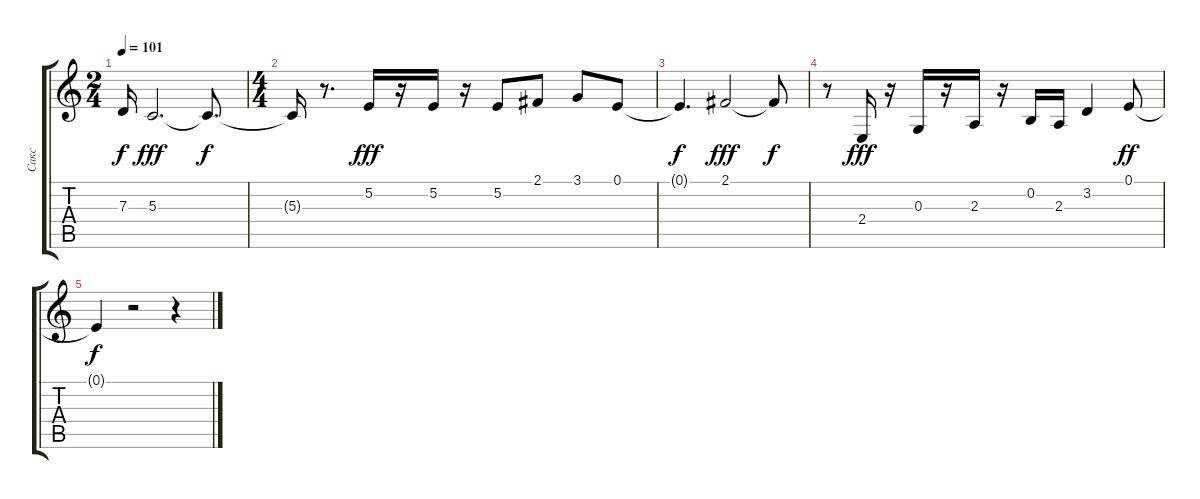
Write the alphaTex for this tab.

\track ("Сакс" "Сакс") {instrument altosax}
\staff {score tabs}
\tuning (E4 B3 G3 D3 A2 E2) {hide}
\ts (2 4)
\tempo 101
\clef g2
\ks c
7.3{t}.16{dy f} 5.3.2{d dy fff} 5.3{t}.8{d dy f} |
\ts (4 4)
5.3{t}.16 r.8{d} 5.2.16{dy fff} r.16 5.2.16 r.16 5.2.8 2.1.8 3.1.8 0.1.8 |
0.1{t}.4{d dy f} 2.1.2{dy fff} 2.1{t}.8{dy f} |
r.8 2.4.16{dy fff} r.16 0.3.16 r.16 2.3.16 r.16 0.2.16 2.3.16 3.2.4 0.1.8{dy ff} |
0.1{t}.4{dy f} r.2 r.4
